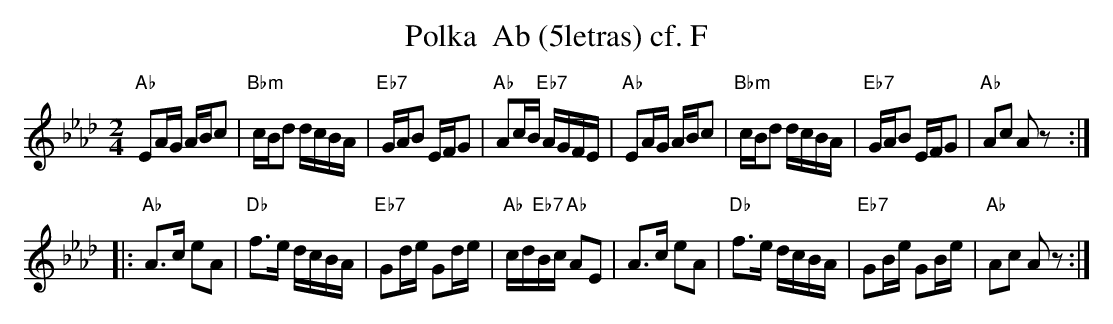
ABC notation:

X:1
T:Polka  Ab (5letras) cf. F
M:2/4
L:1/16
K:Abmaj%%MIDI gchordon
"Ab"E2AG ABc2 | "Bbm"cBd2 dcBA | "Eb7"GAB2 EFG2 | "Ab"A2cB "Eb7"AGFE | "Ab"E2AG ABc2 | "Bbm"cBd2 dcBA | "Eb7"GAB2 EFG2 | "Ab"A2c2 A2z2 ::
"Ab"A3c e2A2 | "Db"f3e dcBA | "Eb7"G2de G2de | "Ab"cd"Eb7"Bc "Ab"A2E2 | A3c e2A2 | "Db"f3e dcBA | "Eb7"G2Be G2Be | "Ab"A2c2 A2z2 :|
